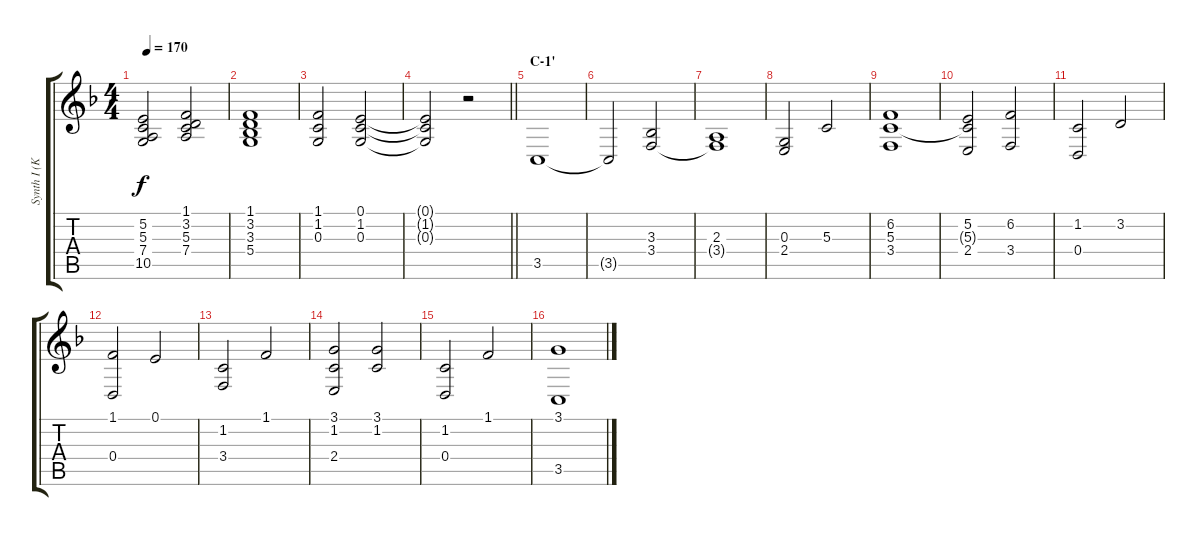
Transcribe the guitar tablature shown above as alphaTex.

\track ("Synth I (Kotobuki Tsumugi)" "Synth I (K") {instrument churchorgan}
\staff {score tabs}
\tuning (E4 B3 G3 D3 A2 E2) {hide}
\ts (4 4)
\tempo 170
\clef g2
\ks f
(5.2{t} 5.3{t} 7.4{t} 10.5{t}).2{dy f} (1.1 3.2 5.3 7.4).2 |
(1.1 3.2 3.3 5.4).1 |
(1.1 1.2 0.3).2 (0.1 1.2 0.3).2 |
\barLineRight lightlight
(0.1{t} 1.2{t} 0.3{t}).2 r.2 |
\section ("" "C-1'")
3.5.1 |
3.5{t}.2 (3.3 3.4).2 |
(2.3 3.4{t}).1 |
(0.3 2.4).2 5.3.2 |
(6.2 5.3 3.4).1 |
(5.2 5.3{t} 2.4).2 (6.2 3.4).2 |
(1.2 0.4).2 3.2.2 |
(1.1 0.4).2 0.1.2 |
(1.2 3.4).2 1.1.2 |
(3.1 1.2 2.4).2 (3.1 1.2).2 |
(1.2 0.4).2 1.1.2 |
(3.1 3.5).1
